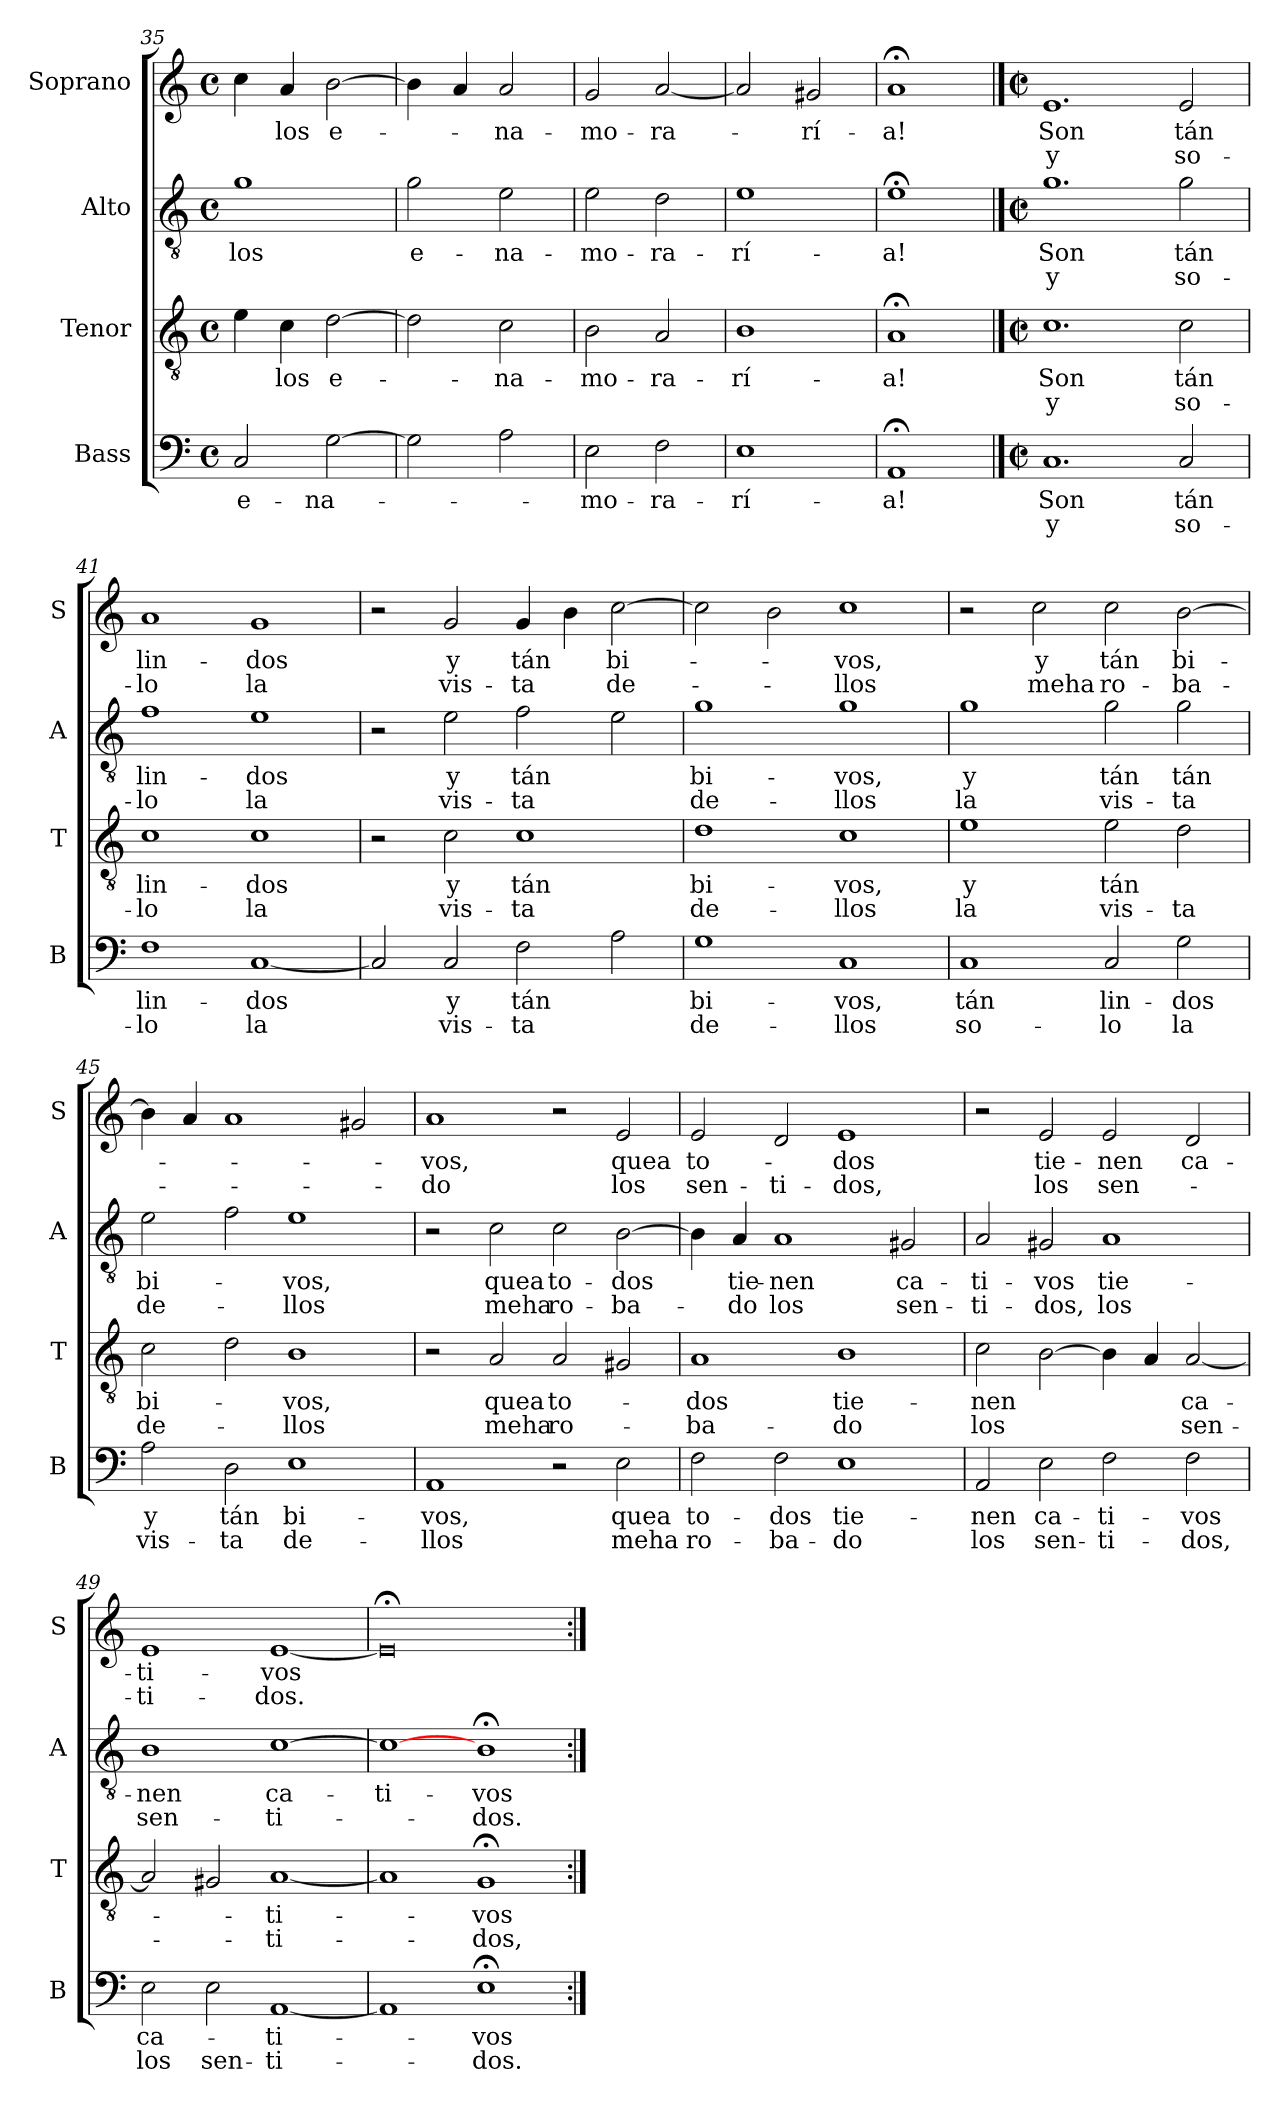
**kern	**text	**text	**kern	**text	**text	**kern	**text	**text	**kern	**text	**text
*part4	*part4	*part4	*part3	*part3	*part3	*part2	*part2	*part2	*part1	*part1	*part1
*staff4	*staff4	*staff4	*staff3	*staff3	*staff3	*staff2	*staff2	*staff2	*staff1	*staff1	*staff1
*I"Bass	*	*	*I"Tenor	*	*	*I"Alto	*	*	*I"Soprano	*	*
*I'B	*	*	*I'T	*	*	*I'A	*	*	*I'S	*	*
*clefF4	*	*	*clefGv2	*	*	*clefGv2	*	*	*clefG2	*	*
*k[]	*	*	*k[]	*	*	*k[]	*	*	*k[]	*	*
*C:	*	*	*C:	*	*	*C:	*	*	*C:	*	*
*M4/4	*	*	*M4/4	*	*	*M4/4	*	*	*M4/4	*	*
*met(c)	*	*	*met(c)	*	*	*met(c)	*	*	*met(c)	*	*
=35	=35	=35	=35	=35	=35	=35	=35	=35	=35	=35	=35
2C/	e-	.	4e\	.	.	1g	los	.	4cc\	.	.
.	.	.	4c\	los	.	.	.	.	4a/	los	.
[2G\	-na-	.	[2d\	e-	.	.	.	.	[2b\	e-	.
=36	=36	=36	=36	=36	=36	=36	=36	=36	=36	=36	=36
2G\]	.	.	2d\]	.	.	2g\	e-	.	4b\]	.	.
.	.	.	.	.	.	.	.	.	4a/	.	.
2A\	.	.	2c\	-na-	.	2e\	-na-	.	2a/	-na-	.
=37	=37	=37	=37	=37	=37	=37	=37	=37	=37	=37	=37
2E\	-mo-	.	2B\	-mo-	.	2e\	-mo-	.	2g/	-mo-	.
2F\	-ra-	.	2A/	-ra-	.	2d\	-ra-	.	[2a/	-ra-	.
!!LO:PB:g=z
=38	=38	=38	=38	=38	=38	=38	=38	=38	=38	=38	=38
1E	-rí-	.	1B	-rí-	.	1e	-rí-	.	2a/]	.	.
.	.	.	.	.	.	.	.	.	2g#X/	-rí-	.
=39	=39	=39	=39	=39	=39	=39	=39	=39	=39	=39	=39
1AA;<	-a!	.	1A;<	-a!	.	1e;<	-a!	.	1a;<	-a!	.
==40	==40	==40	==40	==40	==40	==40	==40	==40	==40	==40	==40
*M2/2	*	*	*M2/2	*	*	*M2/2	*	*	*M2/2	*	*
*met(c|)	*	*	*met(c|)	*	*	*met(c|)	*	*	*met(c|)	*	*
1.C	Son	y	1.c	Son	y	1.g	Son	y	1.e	Son	y
2C/	tán	so-	2c\	tán	so-	2g\	tán	so-	2e/	tán	so-
=41	=41	=41	=41	=41	=41	=41	=41	=41	=41	=41	=41
1F	lin-	-lo	1c	lin-	-lo	1f	lin-	-lo	1a	lin-	-lo
[1C	-dos	la	1c	-dos	la	1e	-dos	la	1g	-dos	la
=42	=42	=42	=42	=42	=42	=42	=42	=42	=42	=42	=42
2C/]	.	.	2r	.	.	2r	.	.	2r	.	.
2C/	y	vis-	2c\	y	vis-	2e\	y	vis-	2g/	y	vis-
2F\	tán	-ta	1c	tán	-ta	2f\	tán	-ta	4g/	tán	-ta
.	.	.	.	.	.	.	.	.	4b\	.	.
2A\	.	.	.	.	.	2e\	.	.	[2cc\	bi-	de-
!!LO:LB:g=z
=43	=43	=43	=43	=43	=43	=43	=43	=43	=43	=43	=43
1G	bi-	de-	1d	bi-	de-	1g	bi-	de-	2cc\]	.	.
.	.	.	.	.	.	.	.	.	2b\	.	.
1C	-vos,	-llos	1c	-vos,	-llos	1g	-vos,	-llos	1cc	-vos,	-llos
=44	=44	=44	=44	=44	=44	=44	=44	=44	=44	=44	=44
1C	tán	so-	1e	y	la	1g	y	la	2r	.	.
.	.	.	.	.	.	.	.	.	2cc\	y	meha
2C/	lin-	-lo	2e\	tán	vis-	2g\	tán	vis-	2cc\	tán	ro-
2G\	-dos	la	2d\	.	-ta	2g\	tán	-ta	[2b\	bi-	-ba-
=45	=45	=45	=45	=45	=45	=45	=45	=45	=45	=45	=45
2A\	y	vis-	2c\	bi-	de-	2e\	bi-	de-	4b\]	.	.
.	.	.	.	.	.	.	.	.	4a/	.	.
2D\	tán	-ta	2d\	.	.	2f\	.	.	1a	.	.
1E	bi-	de-	1B	-vos,	-llos	1e	-vos,	-llos	.	.	.
.	.	.	.	.	.	.	.	.	2g#X/	.	.
=46	=46	=46	=46	=46	=46	=46	=46	=46	=46	=46	=46
1AA	-vos,	-llos	2r	.	.	2r	.	.	1a	-vos,	-do
.	.	.	2A/	quea	meha	2c\	quea	meha	.	.	.
2r	.	.	2A/	to-	ro-	2c\	to-	ro-	2r	.	.
2E\	quea	meha	2G#X/	.	.	[2B\	-dos	-ba-	2e/	quea	los
!!LO:LB:g=z
=47	=47	=47	=47	=47	=47	=47	=47	=47	=47	=47	=47
2F\	to-	ro-	1A	-dos	-ba-	4B\]	.	.	2e/	to-	sen-
.	.	.	.	.	.	4A/	tie-	-do	.	.	.
2F\	-dos	-ba-	.	.	.	1A	-nen	los	2d/	.	-ti-
1E	tie-	-do	1B	tie-	-do	.	.	.	1e	-dos	-dos,
.	.	.	.	.	.	2G#X/	ca-	sen-	.	.	.
=48	=48	=48	=48	=48	=48	=48	=48	=48	=48	=48	=48
2AA/	-nen	los	2c\	-nen	los	2A/	-ti-	-ti-	2r	.	.
2E\	ca-	sen-	[2B\	.	.	2G#X/	-vos	-dos,	2e/	tie-	los
2F\	-ti-	-ti-	4B\]	.	.	1A	tie-	los	2e/	-nen	sen-
.	.	.	4A/	.	.	.	.	.	.	.	.
2F\	-vos	-dos,	[2A/	ca-	sen-	.	.	.	2d/	ca-	.
=49	=49	=49	=49	=49	=49	=49	=49	=49	=49	=49	=49
2E\	ca-	los	2A/]	.	.	1B	-nen	sen-	1e	-ti-	-ti-
2E\	.	sen-	2G#X/	.	.	.	.	.	.	.	.
[1AA	-ti-	-ti-	[1A	-ti-	-ti-	[1c	ca-	-ti-	[1e	-vos	-dos.
=50	=50	=50	=50	=50	=50	=50	=50	=50	=50	=50	=50
1AA]	.	.	1A]	.	.	1c_	-ti-	.	0e;<]	.	.
1E;<	-vos	-dos.	1G;<	-vos	-dos,	1B;<	-vos	-dos.	.	.	.
=:|!	=:|!	=:|!	=:|!	=:|!	=:|!	=:|!	=:|!	=:|!	=:|!	=:|!	=:|!
*-	*-	*-	*-	*-	*-	*-	*-	*-	*-	*-	*-
